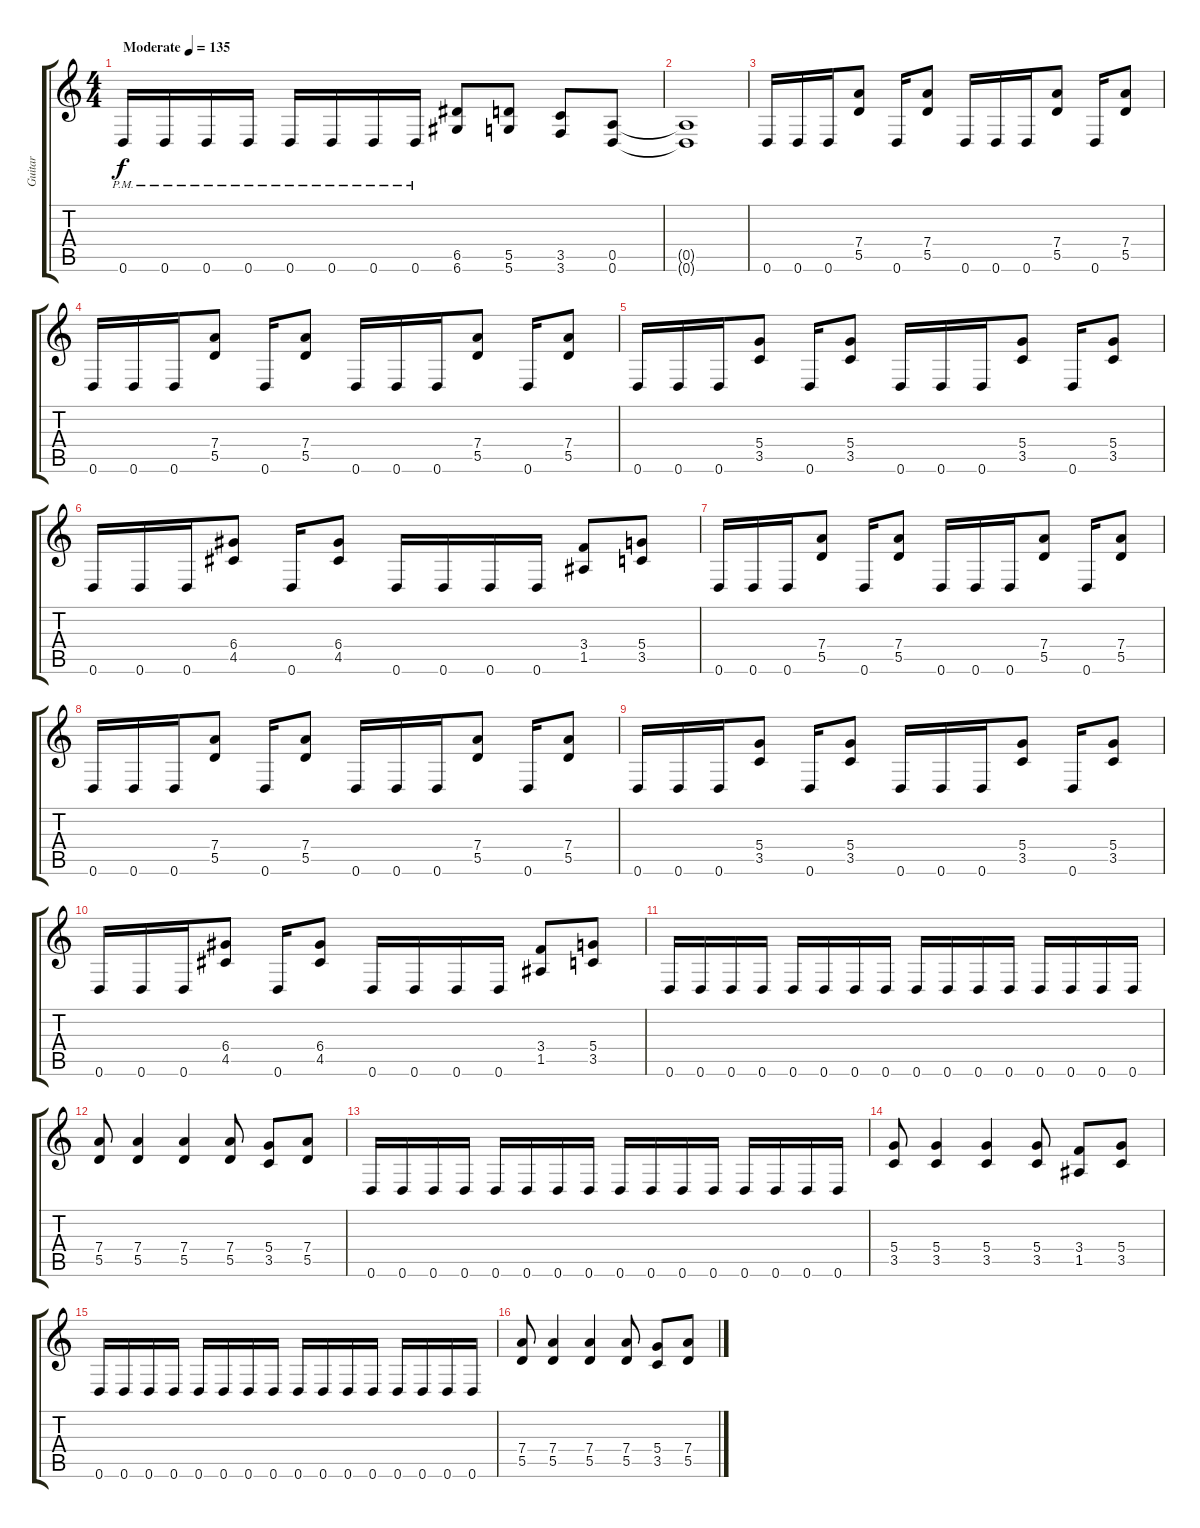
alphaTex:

\track ("Guitar" "Guitar") {instrument distortionguitar}
\staff {score tabs}
\tuning (E4 B3 G3 D3 A2 D2) {hide}
\ts (4 4)
\tempo (135 "Moderate")
\clef g2
\ks c
0.6{pm}.16{dy f instrument distortionguitar} 0.6{pm}.16 0.6{pm}.16 0.6{pm}.16 0.6{pm}.16 0.6{pm}.16 0.6{pm}.16 0.6{pm}.16 (6.5 6.6).8 (5.5 5.6).8 (3.5 3.6).8 (0.5 0.6).8 |
(0.5{t} 0.6{t}).1 |
0.6.16 0.6.16 0.6.16 (7.4 5.5).8 0.6.16 (7.4 5.5).8 0.6.16 0.6.16 0.6.16 (7.4 5.5).8 0.6.16 (7.4 5.5).8 |
0.6.16 0.6.16 0.6.16 (7.4 5.5).8 0.6.16 (7.4 5.5).8 0.6.16 0.6.16 0.6.16 (7.4 5.5).8 0.6.16 (7.4 5.5).8 |
0.6.16 0.6.16 0.6.16 (5.4 3.5).8 0.6.16 (5.4 3.5).8 0.6.16 0.6.16 0.6.16 (5.4 3.5).8 0.6.16 (5.4 3.5).8 |
0.6.16 0.6.16 0.6.16 (6.4 4.5).8 0.6.16 (6.4 4.5).8 0.6.16 0.6.16 0.6.16 0.6.16 (3.4 1.5).8 (5.4 3.5).8 |
0.6.16 0.6.16 0.6.16 (7.4 5.5).8 0.6.16 (7.4 5.5).8 0.6.16 0.6.16 0.6.16 (7.4 5.5).8 0.6.16 (7.4 5.5).8 |
0.6.16 0.6.16 0.6.16 (7.4 5.5).8 0.6.16 (7.4 5.5).8 0.6.16 0.6.16 0.6.16 (7.4 5.5).8 0.6.16 (7.4 5.5).8 |
0.6.16 0.6.16 0.6.16 (5.4 3.5).8 0.6.16 (5.4 3.5).8 0.6.16 0.6.16 0.6.16 (5.4 3.5).8 0.6.16 (5.4 3.5).8 |
0.6.16 0.6.16 0.6.16 (6.4 4.5).8 0.6.16 (6.4 4.5).8 0.6.16 0.6.16 0.6.16 0.6.16 (3.4 1.5).8 (5.4 3.5).8 |
0.6.16 0.6.16 0.6.16 0.6.16 0.6.16 0.6.16 0.6.16 0.6.16 0.6.16 0.6.16 0.6.16 0.6.16 0.6.16 0.6.16 0.6.16 0.6.16 |
(7.4 5.5).8 (7.4 5.5).4 (7.4 5.5).4 (7.4 5.5).8 (5.4 3.5).8 (7.4 5.5).8 |
0.6.16 0.6.16 0.6.16 0.6.16 0.6.16 0.6.16 0.6.16 0.6.16 0.6.16 0.6.16 0.6.16 0.6.16 0.6.16 0.6.16 0.6.16 0.6.16 |
(5.4 3.5).8 (5.4 3.5).4 (5.4 3.5).4 (5.4 3.5).8 (3.4 1.5).8 (5.4 3.5).8 |
0.6.16 0.6.16 0.6.16 0.6.16 0.6.16 0.6.16 0.6.16 0.6.16 0.6.16 0.6.16 0.6.16 0.6.16 0.6.16 0.6.16 0.6.16 0.6.16 |
(7.4 5.5).8 (7.4 5.5).4 (7.4 5.5).4 (7.4 5.5).8 (5.4 3.5).8 (7.4 5.5).8
